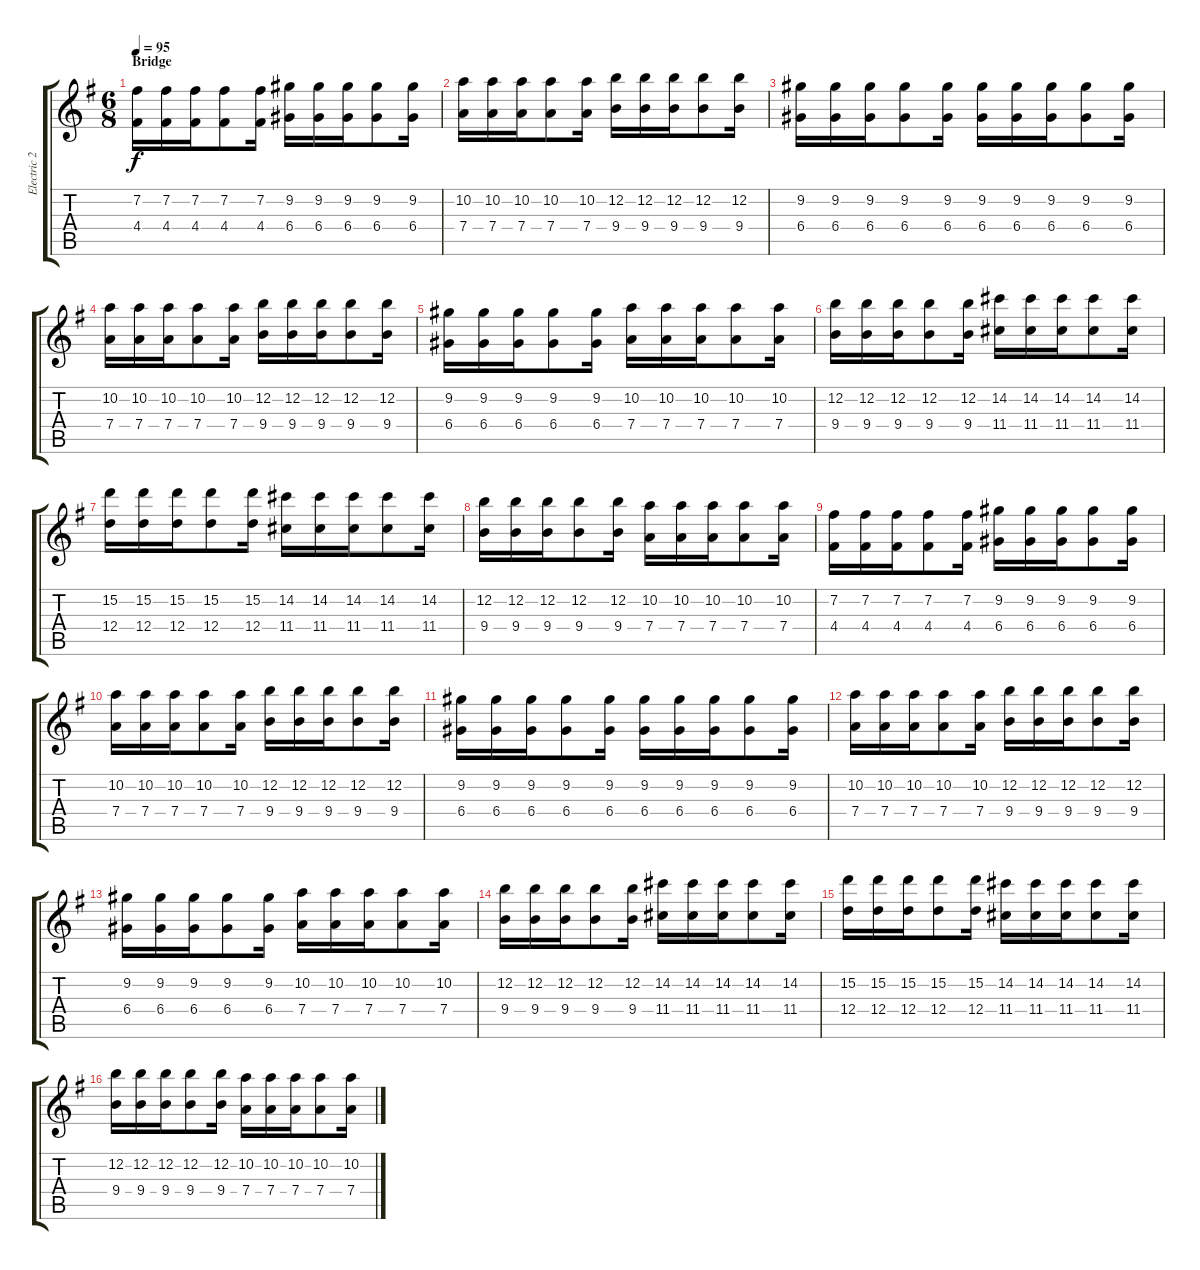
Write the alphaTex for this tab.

\track ("Electric 2" "Electric 2") {instrument distortionguitar}
\staff {score tabs}
\tuning (E4 B3 G3 D3 A2 E2) {hide}
\ts (6 8)
\section ("" "Bridge")
\tempo 95
\clef g2
\ks g
(7.2 4.4).16{dy f} (7.2 4.4).16 (7.2 4.4).16 (7.2 4.4).8 (7.2 4.4).16 (9.2 6.4).16 (9.2 6.4).16 (9.2 6.4).16 (9.2 6.4).8 (9.2 6.4).16 |
(10.2 7.4).16 (10.2 7.4).16 (10.2 7.4).16 (10.2 7.4).8 (10.2 7.4).16 (12.2 9.4).16 (12.2 9.4).16 (12.2 9.4).16 (12.2 9.4).8 (12.2 9.4).16 |
(9.2 6.4).16 (9.2 6.4).16 (9.2 6.4).16 (9.2 6.4).8 (9.2 6.4).16 (9.2 6.4).16 (9.2 6.4).16 (9.2 6.4).16 (9.2 6.4).8 (9.2 6.4).16 |
(10.2 7.4).16 (10.2 7.4).16 (10.2 7.4).16 (10.2 7.4).8 (10.2 7.4).16 (12.2 9.4).16 (12.2 9.4).16 (12.2 9.4).16 (12.2 9.4).8 (12.2 9.4).16 |
(9.2 6.4).16 (9.2 6.4).16 (9.2 6.4).16 (9.2 6.4).8 (9.2 6.4).16 (10.2 7.4).16 (10.2 7.4).16 (10.2 7.4).16 (10.2 7.4).8 (10.2 7.4).16 |
(12.2 9.4).16 (12.2 9.4).16 (12.2 9.4).16 (12.2 9.4).8 (12.2 9.4).16 (14.2 11.4).16 (14.2 11.4).16 (14.2 11.4).16 (14.2 11.4).8 (14.2 11.4).16 |
(15.2 12.4).16 (15.2 12.4).16 (15.2 12.4).16 (15.2 12.4).8 (15.2 12.4).16 (14.2 11.4).16 (14.2 11.4).16 (14.2 11.4).16 (14.2 11.4).8 (14.2 11.4).16 |
(12.2 9.4).16 (12.2 9.4).16 (12.2 9.4).16 (12.2 9.4).8 (12.2 9.4).16 (10.2 7.4).16 (10.2 7.4).16 (10.2 7.4).16 (10.2 7.4).8 (10.2 7.4).16 |
(7.2 4.4).16 (7.2 4.4).16 (7.2 4.4).16 (7.2 4.4).8 (7.2 4.4).16 (9.2 6.4).16 (9.2 6.4).16 (9.2 6.4).16 (9.2 6.4).8 (9.2 6.4).16 |
(10.2 7.4).16 (10.2 7.4).16 (10.2 7.4).16 (10.2 7.4).8 (10.2 7.4).16 (12.2 9.4).16 (12.2 9.4).16 (12.2 9.4).16 (12.2 9.4).8 (12.2 9.4).16 |
(9.2 6.4).16 (9.2 6.4).16 (9.2 6.4).16 (9.2 6.4).8 (9.2 6.4).16 (9.2 6.4).16 (9.2 6.4).16 (9.2 6.4).16 (9.2 6.4).8 (9.2 6.4).16 |
(10.2 7.4).16 (10.2 7.4).16 (10.2 7.4).16 (10.2 7.4).8 (10.2 7.4).16 (12.2 9.4).16 (12.2 9.4).16 (12.2 9.4).16 (12.2 9.4).8 (12.2 9.4).16 |
(9.2 6.4).16 (9.2 6.4).16 (9.2 6.4).16 (9.2 6.4).8 (9.2 6.4).16 (10.2 7.4).16 (10.2 7.4).16 (10.2 7.4).16 (10.2 7.4).8 (10.2 7.4).16 |
(12.2 9.4).16 (12.2 9.4).16 (12.2 9.4).16 (12.2 9.4).8 (12.2 9.4).16 (14.2 11.4).16 (14.2 11.4).16 (14.2 11.4).16 (14.2 11.4).8 (14.2 11.4).16 |
(15.2 12.4).16 (15.2 12.4).16 (15.2 12.4).16 (15.2 12.4).8 (15.2 12.4).16 (14.2 11.4).16 (14.2 11.4).16 (14.2 11.4).16 (14.2 11.4).8 (14.2 11.4).16 |
(12.2 9.4).16 (12.2 9.4).16 (12.2 9.4).16 (12.2 9.4).8 (12.2 9.4).16 (10.2 7.4).16 (10.2 7.4).16 (10.2 7.4).16 (10.2 7.4).8 (10.2 7.4).16
